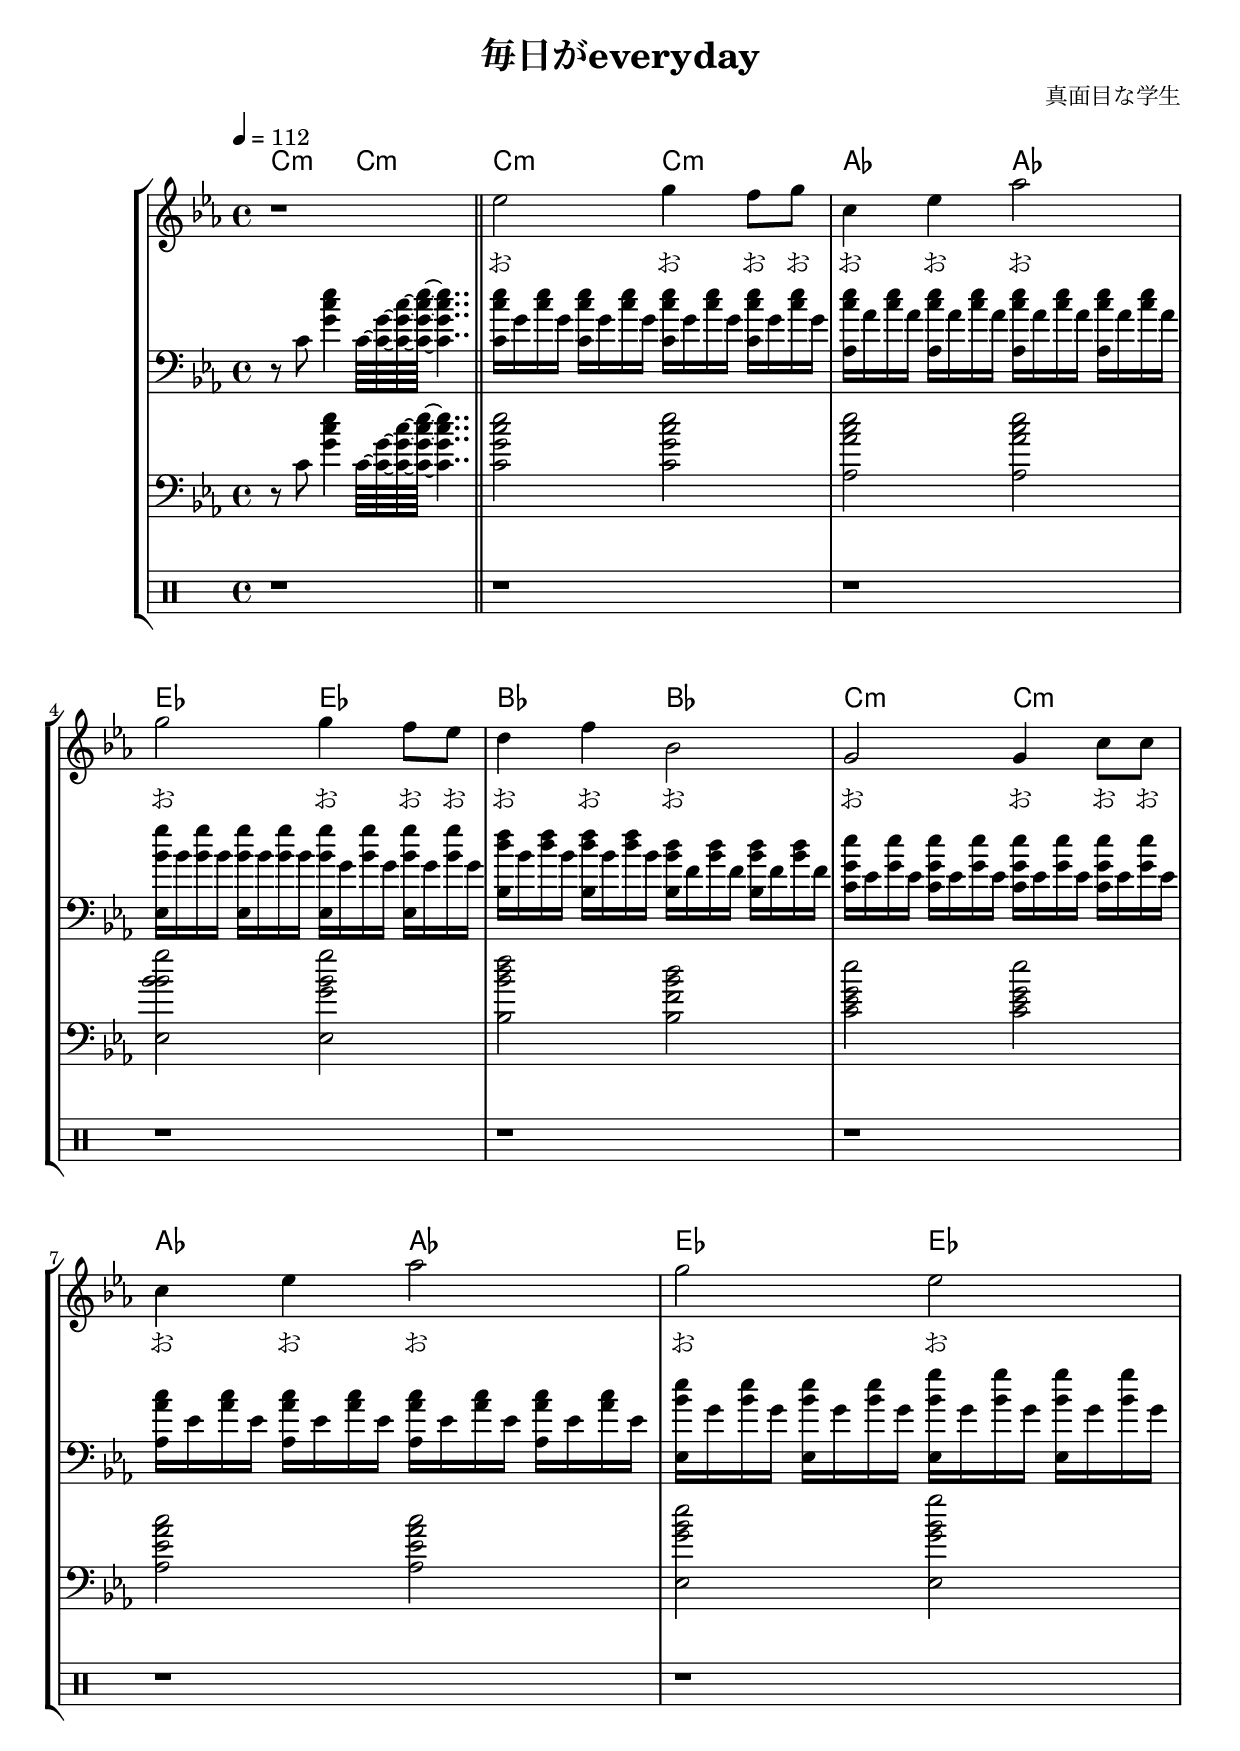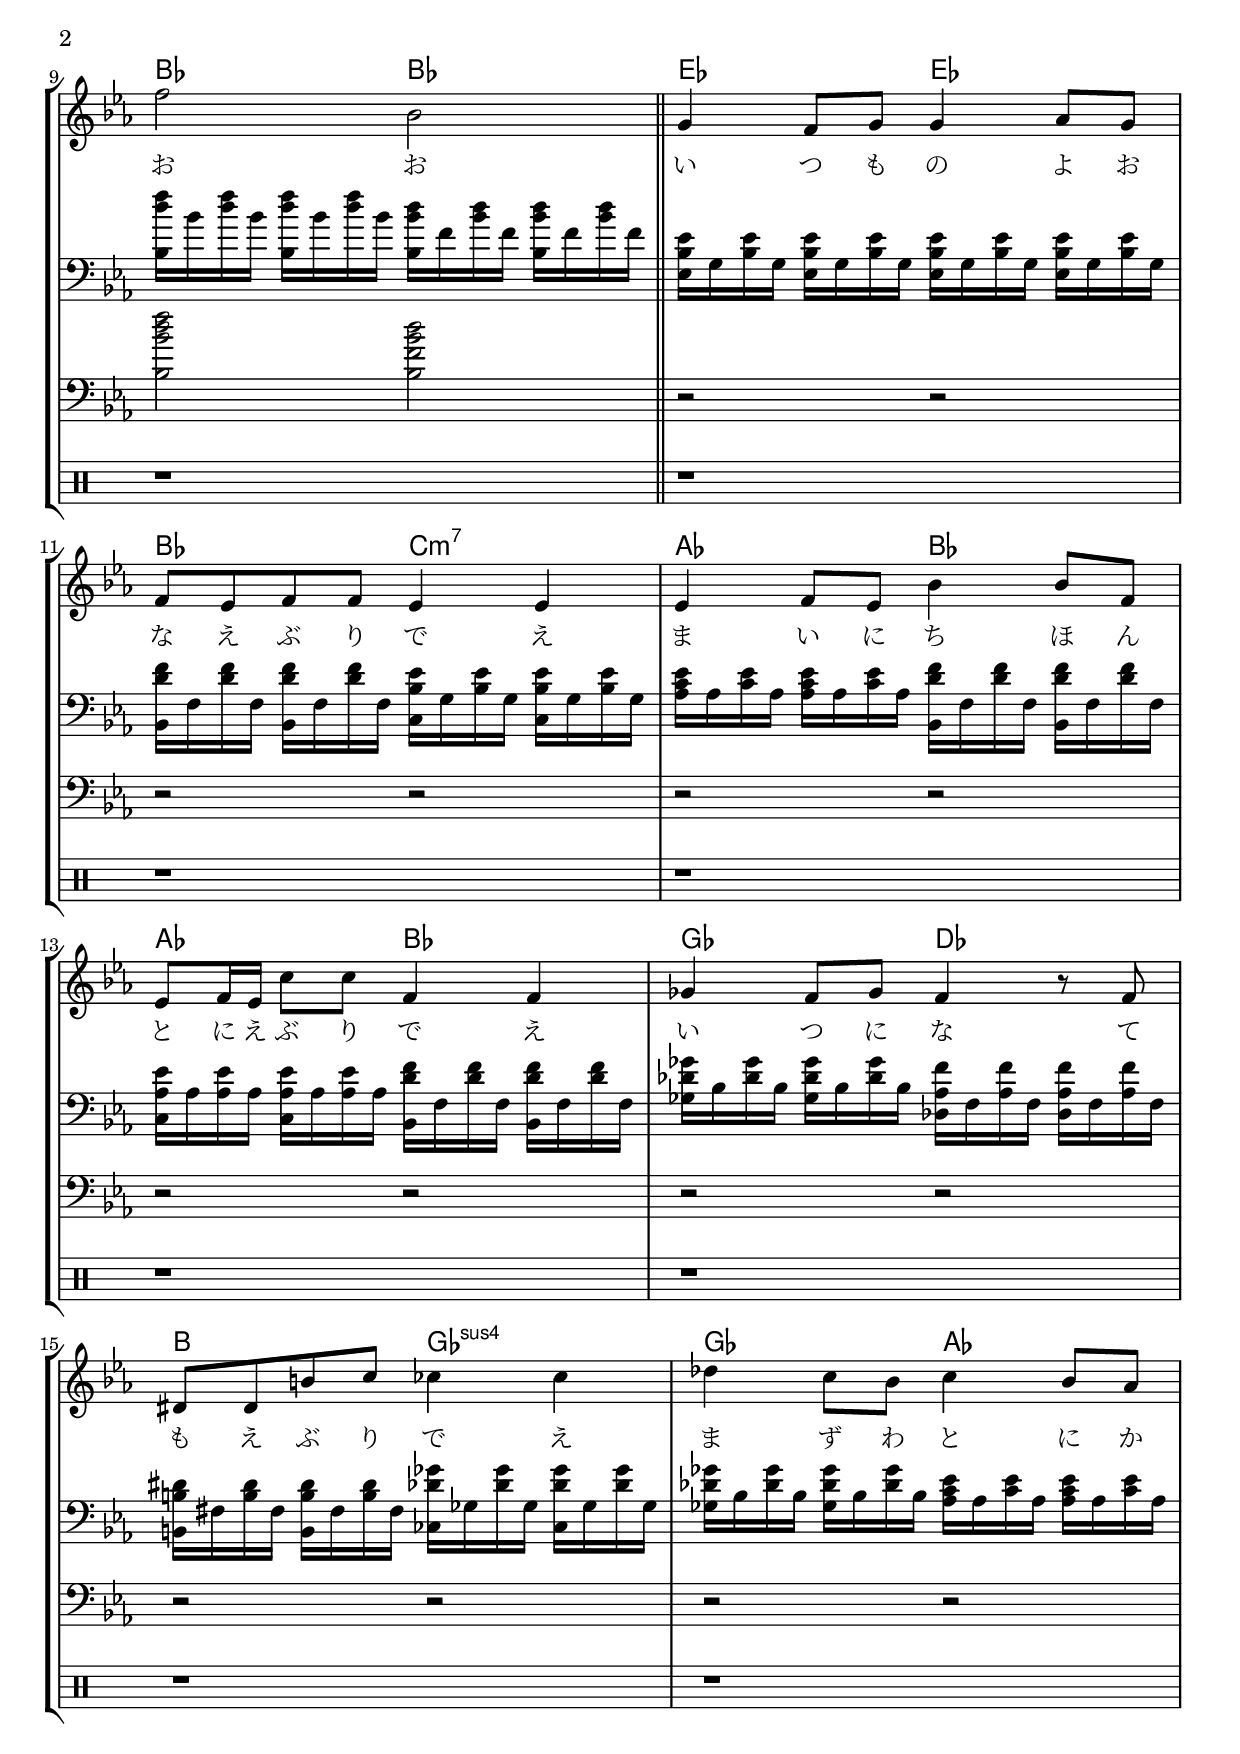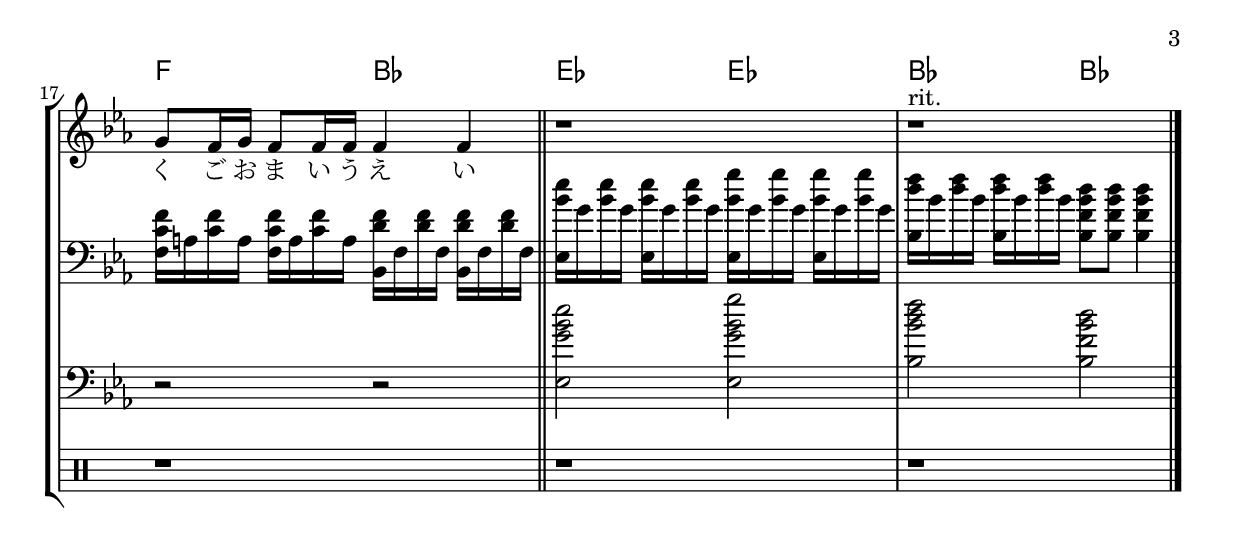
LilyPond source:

\version "2.12.1"

\header {
	title = \markup {毎日がeveryday}
	composer = \markup \center-column {真面目な学生}
}

harmony = \chordmode {
	c2:m c:m 

	c:m c:m as as es es bes bes c:m c:m as as es es bes bes 

	es es bes c:min7 as bes as bes ges des b ges:sus4 ges as f bes 

	es es bes bes 
}

melody = {
	\key es \major
	\tempo 4 = 112
	r1   
	\set Staff.midiInstrument = #"String Ensemble 2"
	 es''2  g''4  f''8  g''8 
	c''4  es''4  as''2 
	g''2  g''4  f''8  es''8 
	d''4  f''4  bes'2 
	g'2  g'4  c''8  c''8 
	c''4  es''4  as''2 
	g''2  es''2 
	f''2  bes'2
	\set Staff.midiInstrument = #"mmi0.52"
	 g'4  f'8  g'8  g'4  as'8  g'8 
	f'8  es'8  f'8  f'8  es'4  es'4 
	es'4  f'8  es'8  bes'4  bes'8  f'8 
	es'8  f'16  es'16  c''8  c''8  f'4  f'4 
	ges'4  f'8  ges'8  f'4  r8  f'8 
	dis'8  dis'8  b'8  c''8  ces''4  ces''4 
	des''4  c''8  bes'8  c''4  bes'8  as'8 
	g'8  f'16  g'16  f'8  f'16  f'16  f'4  f'4
	r1 | r1^"rit." \bar "|."
}

words = \lyricmode {
	
	お  お  お  お  お  お  お  お  お  お  お  お  お  お  お  お  お  お  お  お  お  お  お  お  お  
	い  つ  も  の  よ  お  な  え  ぶ  り  で  え  ま  い  に  ち  ほ  ん  と  に  え  ぶ  り  で  え  い  つ  に  な  て  も  え  ぶ  り  で  え  ま  ず  わ  と  に  か  く  ご  お  ま  い  う  え  い  
	
}

tempochange = {
	\tempo 4 = 112
	r1 \bar "||"
	\tempo 4 = 112
	r1 | r1 | r1 | r1 | r1 | r1 | r1 | r1 \bar "||"
	\tempo 4 = 112
	r1 | r1 | r1 | r1 | r1 | r1 | r1 | r1 \bar "||"
	\tempo 4 = 112
	r1 | \tempo 4 = 84 r2 \tempo 4 = 74 r2 \bar "|."
}

mainacc = {
	\clef bass
	\set Staff.midiInstrument = #"Acoustic Guitar (nylon)"
	\key es \major
	\tempo 4 = 112
	r8 c'8 <g' c'' es''>4
	c'64~ <c'~ g'~> <c'~ g'~ c''~> <c' g' c'' es''>~ <c' g' c'' es''>4..
	\bar "||"

	\set Staff.midiInstrument = #"Overdriven Guitar"
	<c' c'' es''>16 g'16 <c'' es''>16 g'16   <c' c'' es''>16 g'16 <c'' es''>16 g'16
	<c' c'' es''>16 g'16 <c'' es''>16 g'16   <c' c'' es''>16 g'16 <c'' es''>16 g'16
	<as c'' es''>16 as'16 <c'' es''>16 as'16   <as c'' es''>16 as'16 <c'' es''>16 as'16
	<as c'' es''>16 as'16 <c'' es''>16 as'16   <as c'' es''>16 as'16 <c'' es''>16 as'16
	<es bes' g''>16 bes'16 <bes' g''>16 bes'16   <es bes' g''>16 bes'16 <bes' g''>16 bes'16
	<es bes' g''>16 g'16 <bes' g''>16 g'16   <es bes' g''>16 g'16 <bes' g''>16 g'16
	<bes d'' f''>16 bes'16 <d'' f''>16 bes'16   <bes d'' f''>16 bes'16 <d'' f''>16 bes'16
	<bes bes' d''>16 f'16 <bes' d''>16 f'16   <bes bes' d''>16 f'16 <bes' d''>16 f'16
	<c' g' es''>16 es'16 <g' es''>16 es'16   <c' g' es''>16 es'16 <g' es''>16 es'16
	<c' g' es''>16 es'16 <g' es''>16 es'16   <c' g' es''>16 es'16 <g' es''>16 es'16
	<as as' c''>16 es'16 <as' c''>16 es'16   <as as' c''>16 es'16 <as' c''>16 es'16
	<as as' c''>16 es'16 <as' c''>16 es'16   <as as' c''>16 es'16 <as' c''>16 es'16
	<es bes' es''>16 g'16 <bes' es''>16 g'16   <es bes' es''>16 g'16 <bes' es''>16 g'16
	<es bes' g''>16 g'16 <bes' g''>16 g'16   <es bes' g''>16 g'16 <bes' g''>16 g'16
	<bes d'' f''>16 bes'16 <d'' f''>16 bes'16   <bes d'' f''>16 bes'16 <d'' f''>16 bes'16
	<bes bes' d''>16 f'16 <bes' d''>16 f'16   <bes bes' d''>16 f'16 <bes' d''>16 f'16
	\bar "||"

	\set Staff.midiInstrument = #"Overdriven Guitar"
	<es bes es'>16 g16 <bes es'>16 g16   <es bes es'>16 g16 <bes es'>16 g16
	<es bes es'>16 g16 <bes es'>16 g16   <es bes es'>16 g16 <bes es'>16 g16
	<bes, d' f'>16 f16 <d' f'>16 f16   <bes, d' f'>16 f16 <d' f'>16 f16
	<c bes es'>16 g16 <bes es'>16 g16   <c bes es'>16 g16 <bes es'>16 g16
	<as c' es'>16 as16 <c' es'>16 as16   <as c' es'>16 as16 <c' es'>16 as16
	<bes, d' f'>16 f16 <d' f'>16 f16   <bes, d' f'>16 f16 <d' f'>16 f16
	<c as es'>16 as16 <as es'>16 as16   <c as es'>16 as16 <as es'>16 as16
	<bes, d' f'>16 f16 <d' f'>16 f16   <bes, d' f'>16 f16 <d' f'>16 f16
	<ges des' ges'>16 bes16 <des' ges'>16 bes16   <ges des' ges'>16 bes16 <des' ges'>16 bes16
	<des as f'>16 f16 <as f'>16 f16   <des as f'>16 f16 <as f'>16 f16
	<b, b dis'>16 fis16 <b dis'>16 fis16   <b, b dis'>16 fis16 <b dis'>16 fis16
	<ces des' ges'>16 ges16 <des' ges'>16 ges16   <ces des' ges'>16 ges16 <des' ges'>16 ges16
	<ges des' ges'>16 bes16 <des' ges'>16 bes16   <ges des' ges'>16 bes16 <des' ges'>16 bes16
	<as c' es'>16 as16 <c' es'>16 as16   <as c' es'>16 as16 <c' es'>16 as16
	<f c' f'>16 a16 <c' f'>16 a16   <f c' f'>16 a16 <c' f'>16 a16
	<bes, d' f'>16 f16 <d' f'>16 f16   <bes, d' f'>16 f16 <d' f'>16 f16
	\bar "||"

	\set Staff.midiInstrument = #"Overdriven Guitar"
	<es bes' es''>16 g'16 <bes' es''>16 g'16   <es bes' es''>16 g'16 <bes' es''>16 g'16
	<es bes' g''>16 g'16 <bes' g''>16 g'16   <es bes' g''>16 g'16 <bes' g''>16 g'16
	<bes d'' f''>16 bes'16 <d'' f''>16 bes'16   <bes d'' f''>16 bes'16 <d'' f''>16 bes'16
	<bes f' bes' d''>8 <bes f' bes' d''>8 <bes f' bes' d''>4
	\bar "|."
}

subacc = {
	\clef bass
	\set Staff.midiInstrument = #"Orchestra Hit"
	\key es \major
	\tempo 4 = 112
	r8 c'8 <g' c'' es''>4
	c'64~ <c'~ g'~> <c'~ g'~ c''~> <c' g' c'' es''>~ <c' g' c'' es''>4..
	\bar "||"

	\set Staff.midiInstrument = #"Orchestra Hit"
	<c' g' c'' es''>2
	<c' g' c'' es''>2
	<as as' c'' es''>2
	<as as' c'' es''>2
	<es bes' bes' g''>2
	<es g' bes' g''>2
	<bes bes' d'' f''>2
	<bes f' bes' d''>2
	<c' es' g' es''>2
	<c' es' g' es''>2
	<as es' as' c''>2
	<as es' as' c''>2
	<es g' bes' es''>2
	<es g' bes' g''>2
	<bes bes' d'' f''>2
	<bes f' bes' d''>2
	\bar "||"

	\set Staff.midiInstrument = #"Acoustic grand"
	r2
	r2
	r2
	r2
	r2
	r2
	r2
	r2
	r2
	r2
	r2
	r2
	r2
	r2
	r2
	r2
	\bar "||"

	\set Staff.midiInstrument = #"Orchestra Hit"
	<es g' bes' es''>2
	<es g' bes' g''>2
	<bes bes' d'' f''>2
	<bes f' bes' d''>2
	\bar "|."
}

percA = {
	\drummode {
	r1 \bar "||"
	r1 |r1 |r1 |r1 |r1 |r1 |r1 |r1 \bar "||"
	r1 |r1 |r1 |r1 |r1 |r1 |r1 |r1 \bar "||"
	r1 |r1 \bar "|."
	}
}

percB = {
	\drummode {
	r1 \bar "||"
	r1 |r1 |r1 |r1 |r1 |r1 |r1 |r1 \bar "||"
	r1 |r1 |r1 |r1 |r1 |r1 |r1 |r1 \bar "||"
	r1 |r1 \bar "|."
	}
}

percC = {
	\drummode {
	r1 \bar "||"
	r1 |r1 |r1 |r1 |r1 |r1 |r1 |r1 \bar "||"
	r1 |r1 |r1 |r1 |r1 |r1 |r1 |r1 \bar "||"
	r1 |r1 \bar "|."
	}
}

percD = {
	\drummode {
	r1 \bar "||"
	r1 |r1 |r1 |r1 |r1 |r1 |r1 |r1 \bar "||"
	r1 |r1 |r1 |r1 |r1 |r1 |r1 |r1 \bar "||"
	r1 |r1 \bar "|."
	}
}

percE = {
	\drummode {
	r1 \bar "||"
	r1 |r1 |r1 |r1 |r1 |r1 |r1 |r1 \bar "||"
	r1 |r1 |r1 |r1 |r1 |r1 |r1 |r1 \bar "||"
	r1 |r1 \bar "|."
	}
}

\score {
	<<
		\new StaffGroup <<
			\new ChordNames {\harmony}
			\new Voice = "melody" {\melody}
			\new Lyrics \lyricsto "melody" \words
			\new Staff = "mainacc" {\mainacc}
			\new Staff = "subacc" {\subacc}
			\new DrumStaff <<
				\new DrumVoice {\percA}
				\new DrumVoice {\percB}
				\new DrumVoice {\percC}
				\new DrumVoice {\percD}
				\new DrumVoice {\percE}
			>>
		>>
	>>
	\layout { }
}
